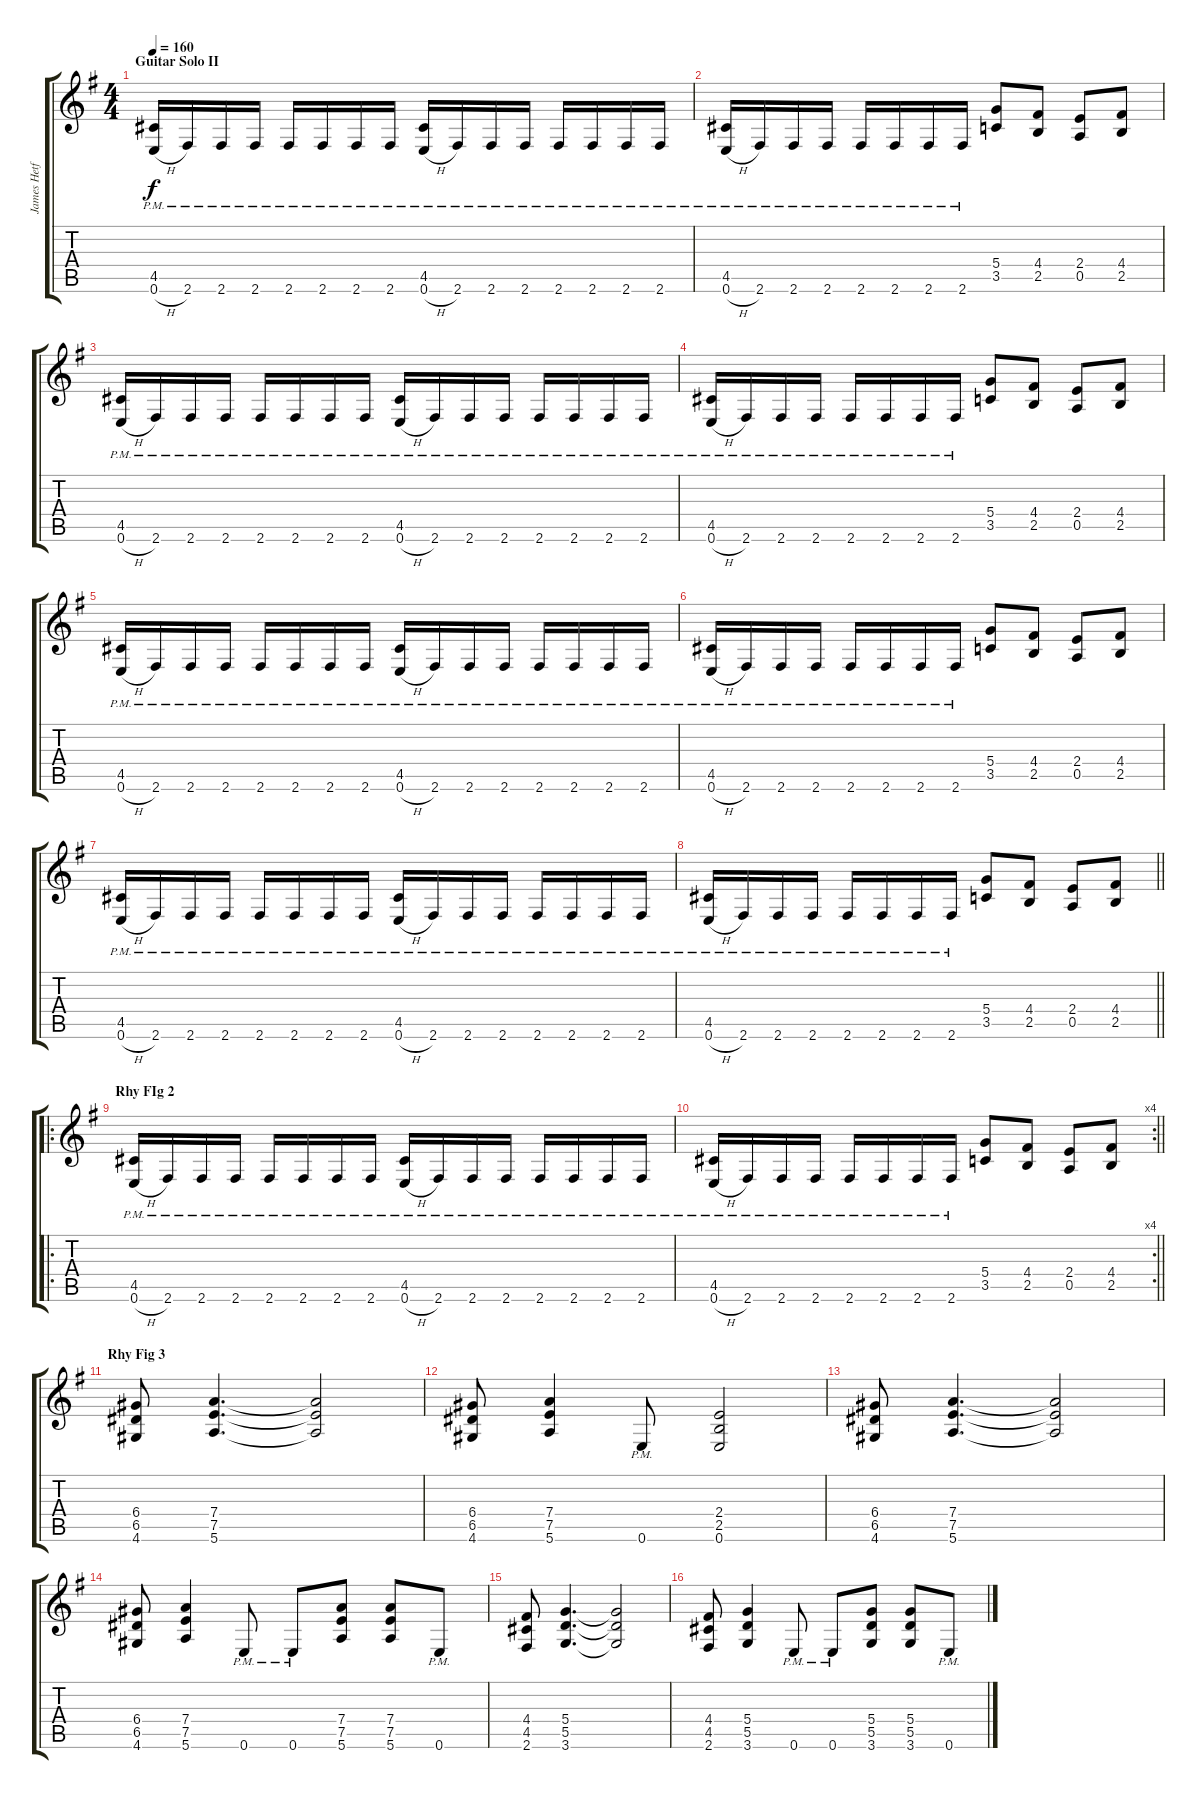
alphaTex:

\track ("James Hetfield" "James Hetf") {instrument distortionguitar}
\staff {score tabs}
\tuning (E4 B3 G3 D3 A2 E2) {hide}
\ts (4 4)
\section ("" "Guitar Solo II")
\tempo 160
\clef g2
\ks g
(4.5{pm} 0.6{h pm}).16{dy f} 2.6{pm}.16 2.6{pm}.16 2.6{pm}.16 2.6{pm}.16 2.6{pm}.16 2.6{pm}.16 2.6{pm}.16 (4.5{pm} 0.6{h pm}).16 2.6{pm}.16 2.6{pm}.16 2.6{pm}.16 2.6{pm}.16 2.6{pm}.16 2.6{pm}.16 2.6{pm}.16 |
(4.5{pm} 0.6{h pm}).16 2.6{pm}.16 2.6{pm}.16 2.6{pm}.16 2.6{pm}.16 2.6{pm}.16 2.6{pm}.16 2.6{pm}.16 (5.4 3.5).8 (4.4 2.5).8 (2.4 0.5).8 (4.4 2.5).8 |
(4.5{pm} 0.6{h pm}).16 2.6{pm}.16 2.6{pm}.16 2.6{pm}.16 2.6{pm}.16 2.6{pm}.16 2.6{pm}.16 2.6{pm}.16 (4.5{pm} 0.6{h pm}).16 2.6{pm}.16 2.6{pm}.16 2.6{pm}.16 2.6{pm}.16 2.6{pm}.16 2.6{pm}.16 2.6{pm}.16 |
(4.5{pm} 0.6{h pm}).16 2.6{pm}.16 2.6{pm}.16 2.6{pm}.16 2.6{pm}.16 2.6{pm}.16 2.6{pm}.16 2.6{pm}.16 (5.4 3.5).8 (4.4 2.5).8 (2.4 0.5).8 (4.4 2.5).8 |
(4.5{pm} 0.6{h pm}).16 2.6{pm}.16 2.6{pm}.16 2.6{pm}.16 2.6{pm}.16 2.6{pm}.16 2.6{pm}.16 2.6{pm}.16 (4.5{pm} 0.6{h pm}).16 2.6{pm}.16 2.6{pm}.16 2.6{pm}.16 2.6{pm}.16 2.6{pm}.16 2.6{pm}.16 2.6{pm}.16 |
(4.5{pm} 0.6{h pm}).16 2.6{pm}.16 2.6{pm}.16 2.6{pm}.16 2.6{pm}.16 2.6{pm}.16 2.6{pm}.16 2.6{pm}.16 (5.4 3.5).8 (4.4 2.5).8 (2.4 0.5).8 (4.4 2.5).8 |
(4.5{pm} 0.6{h pm}).16 2.6{pm}.16 2.6{pm}.16 2.6{pm}.16 2.6{pm}.16 2.6{pm}.16 2.6{pm}.16 2.6{pm}.16 (4.5{pm} 0.6{h pm}).16 2.6{pm}.16 2.6{pm}.16 2.6{pm}.16 2.6{pm}.16 2.6{pm}.16 2.6{pm}.16 2.6{pm}.16 |
\barLineRight lightlight
(4.5{pm} 0.6{h pm}).16 2.6{pm}.16 2.6{pm}.16 2.6{pm}.16 2.6{pm}.16 2.6{pm}.16 2.6{pm}.16 2.6{pm}.16 (5.4 3.5).8 (4.4 2.5).8 (2.4 0.5).8 (4.4 2.5).8 |
\ro
\section ("" "Rhy FIg 2")
(4.5{pm} 0.6{h pm}).16 2.6{pm}.16 2.6{pm}.16 2.6{pm}.16 2.6{pm}.16 2.6{pm}.16 2.6{pm}.16 2.6{pm}.16 (4.5{pm} 0.6{h pm}).16 2.6{pm}.16 2.6{pm}.16 2.6{pm}.16 2.6{pm}.16 2.6{pm}.16 2.6{pm}.16 2.6{pm}.16 |
\rc 4
\barLineRight lightlight
(4.5{pm} 0.6{h pm}).16 2.6{pm}.16 2.6{pm}.16 2.6{pm}.16 2.6{pm}.16 2.6{pm}.16 2.6{pm}.16 2.6{pm}.16 (5.4 3.5).8 (4.4 2.5).8 (2.4 0.5).8 (4.4 2.5).8 |
\section ("" "Rhy Fig 3")
(6.4 6.5 4.6).8 (7.4 7.5 5.6).4{d} (7.4{t} 7.5{t} 5.6{t}).2 |
(6.4 6.5 4.6).8 (7.4 7.5 5.6).4 0.6{pm}.8 (2.4 2.5 0.6).2 |
(6.4 6.5 4.6).8 (7.4 7.5 5.6).4{d} (7.4{t} 7.5{t} 5.6{t}).2 |
(6.4 6.5 4.6).8 (7.4 7.5 5.6).4 0.6{pm}.8 0.6{pm}.8 (7.4 7.5 5.6).8 (7.4 7.5 5.6).8 0.6{pm}.8 |
(4.4 4.5 2.6).8 (5.4 5.5 3.6).4{d} (5.4{t} 5.5{t} 3.6{t}).2 |
(4.4 4.5 2.6).8 (5.4 5.5 3.6).4 0.6{pm}.8 0.6{pm}.8 (5.4 5.5 3.6).8 (5.4 5.5 3.6).8 0.6{pm}.8
